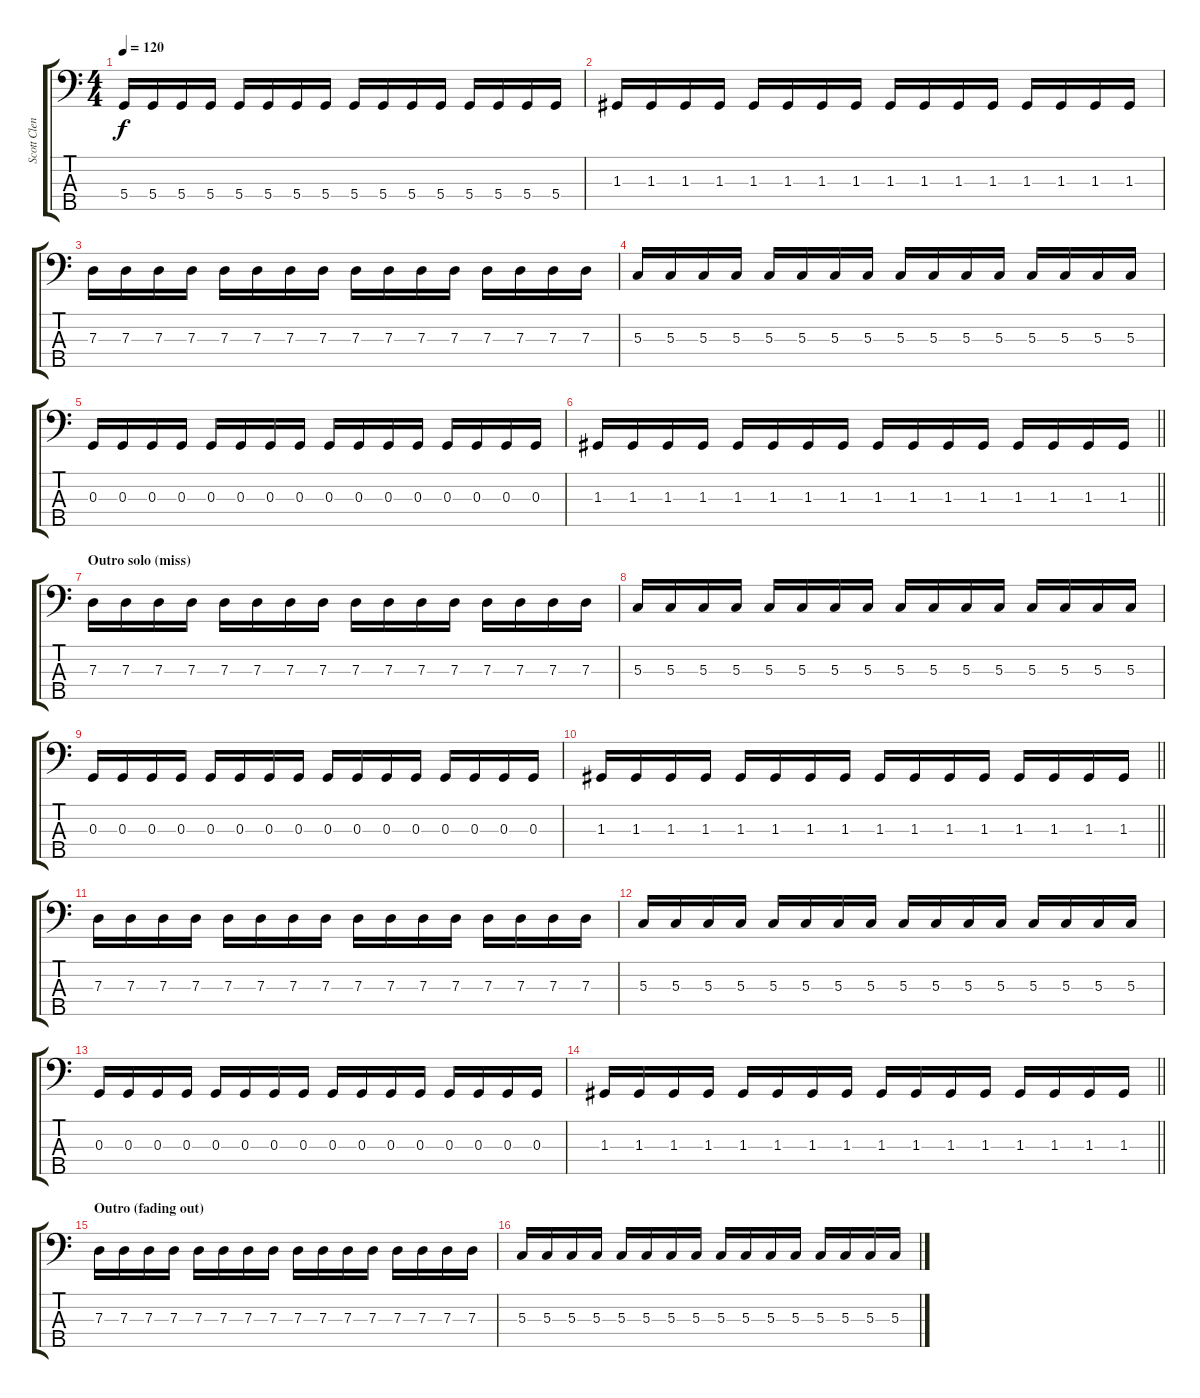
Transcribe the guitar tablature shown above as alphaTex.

\track ("Scott Clendenin" "Scott Clen") {instrument electricbasspick}
\staff {score tabs}
\tuning (F2 C2 G1 D1 A0) {hide}
\ts (4 4)
\tempo 120
\clef f4
\ks c
5.4.16{dy f} 5.4.16 5.4.16 5.4.16 5.4.16 5.4.16 5.4.16 5.4.16 5.4.16 5.4.16 5.4.16 5.4.16 5.4.16 5.4.16 5.4.16 5.4.16 |
1.3.16 1.3.16 1.3.16 1.3.16 1.3.16 1.3.16 1.3.16 1.3.16 1.3.16 1.3.16 1.3.16 1.3.16 1.3.16 1.3.16 1.3.16 1.3.16 |
7.3.16 7.3.16 7.3.16 7.3.16 7.3.16 7.3.16 7.3.16 7.3.16 7.3.16 7.3.16 7.3.16 7.3.16 7.3.16 7.3.16 7.3.16 7.3.16 |
5.3.16 5.3.16 5.3.16 5.3.16 5.3.16 5.3.16 5.3.16 5.3.16 5.3.16 5.3.16 5.3.16 5.3.16 5.3.16 5.3.16 5.3.16 5.3.16 |
0.3.16 0.3.16 0.3.16 0.3.16 0.3.16 0.3.16 0.3.16 0.3.16 0.3.16 0.3.16 0.3.16 0.3.16 0.3.16 0.3.16 0.3.16 0.3.16 |
\barLineRight lightlight
1.3.16 1.3.16 1.3.16 1.3.16 1.3.16 1.3.16 1.3.16 1.3.16 1.3.16 1.3.16 1.3.16 1.3.16 1.3.16 1.3.16 1.3.16 1.3.16 |
\section ("" "Outro solo (miss)")
7.3.16 7.3.16 7.3.16 7.3.16 7.3.16 7.3.16 7.3.16 7.3.16 7.3.16 7.3.16 7.3.16 7.3.16 7.3.16 7.3.16 7.3.16 7.3.16 |
5.3.16 5.3.16 5.3.16 5.3.16 5.3.16 5.3.16 5.3.16 5.3.16 5.3.16 5.3.16 5.3.16 5.3.16 5.3.16 5.3.16 5.3.16 5.3.16 |
0.3.16 0.3.16 0.3.16 0.3.16 0.3.16 0.3.16 0.3.16 0.3.16 0.3.16 0.3.16 0.3.16 0.3.16 0.3.16 0.3.16 0.3.16 0.3.16 |
\barLineRight lightlight
1.3.16 1.3.16 1.3.16 1.3.16 1.3.16 1.3.16 1.3.16 1.3.16 1.3.16 1.3.16 1.3.16 1.3.16 1.3.16 1.3.16 1.3.16 1.3.16 |
7.3.16 7.3.16 7.3.16 7.3.16 7.3.16 7.3.16 7.3.16 7.3.16 7.3.16 7.3.16 7.3.16 7.3.16 7.3.16 7.3.16 7.3.16 7.3.16 |
5.3.16 5.3.16 5.3.16 5.3.16 5.3.16 5.3.16 5.3.16 5.3.16 5.3.16 5.3.16 5.3.16 5.3.16 5.3.16 5.3.16 5.3.16 5.3.16 |
0.3.16 0.3.16 0.3.16 0.3.16 0.3.16 0.3.16 0.3.16 0.3.16 0.3.16 0.3.16 0.3.16 0.3.16 0.3.16 0.3.16 0.3.16 0.3.16 |
\barLineRight lightlight
1.3.16 1.3.16 1.3.16 1.3.16 1.3.16 1.3.16 1.3.16 1.3.16 1.3.16 1.3.16 1.3.16 1.3.16 1.3.16 1.3.16 1.3.16 1.3.16 |
\section ("" "Outro (fading out)")
7.3.16 7.3.16 7.3.16 7.3.16 7.3.16 7.3.16 7.3.16 7.3.16 7.3.16 7.3.16 7.3.16 7.3.16 7.3.16 7.3.16 7.3.16 7.3.16 |
5.3.16 5.3.16 5.3.16 5.3.16 5.3.16 5.3.16 5.3.16 5.3.16 5.3.16 5.3.16 5.3.16 5.3.16 5.3.16 5.3.16 5.3.16 5.3.16
